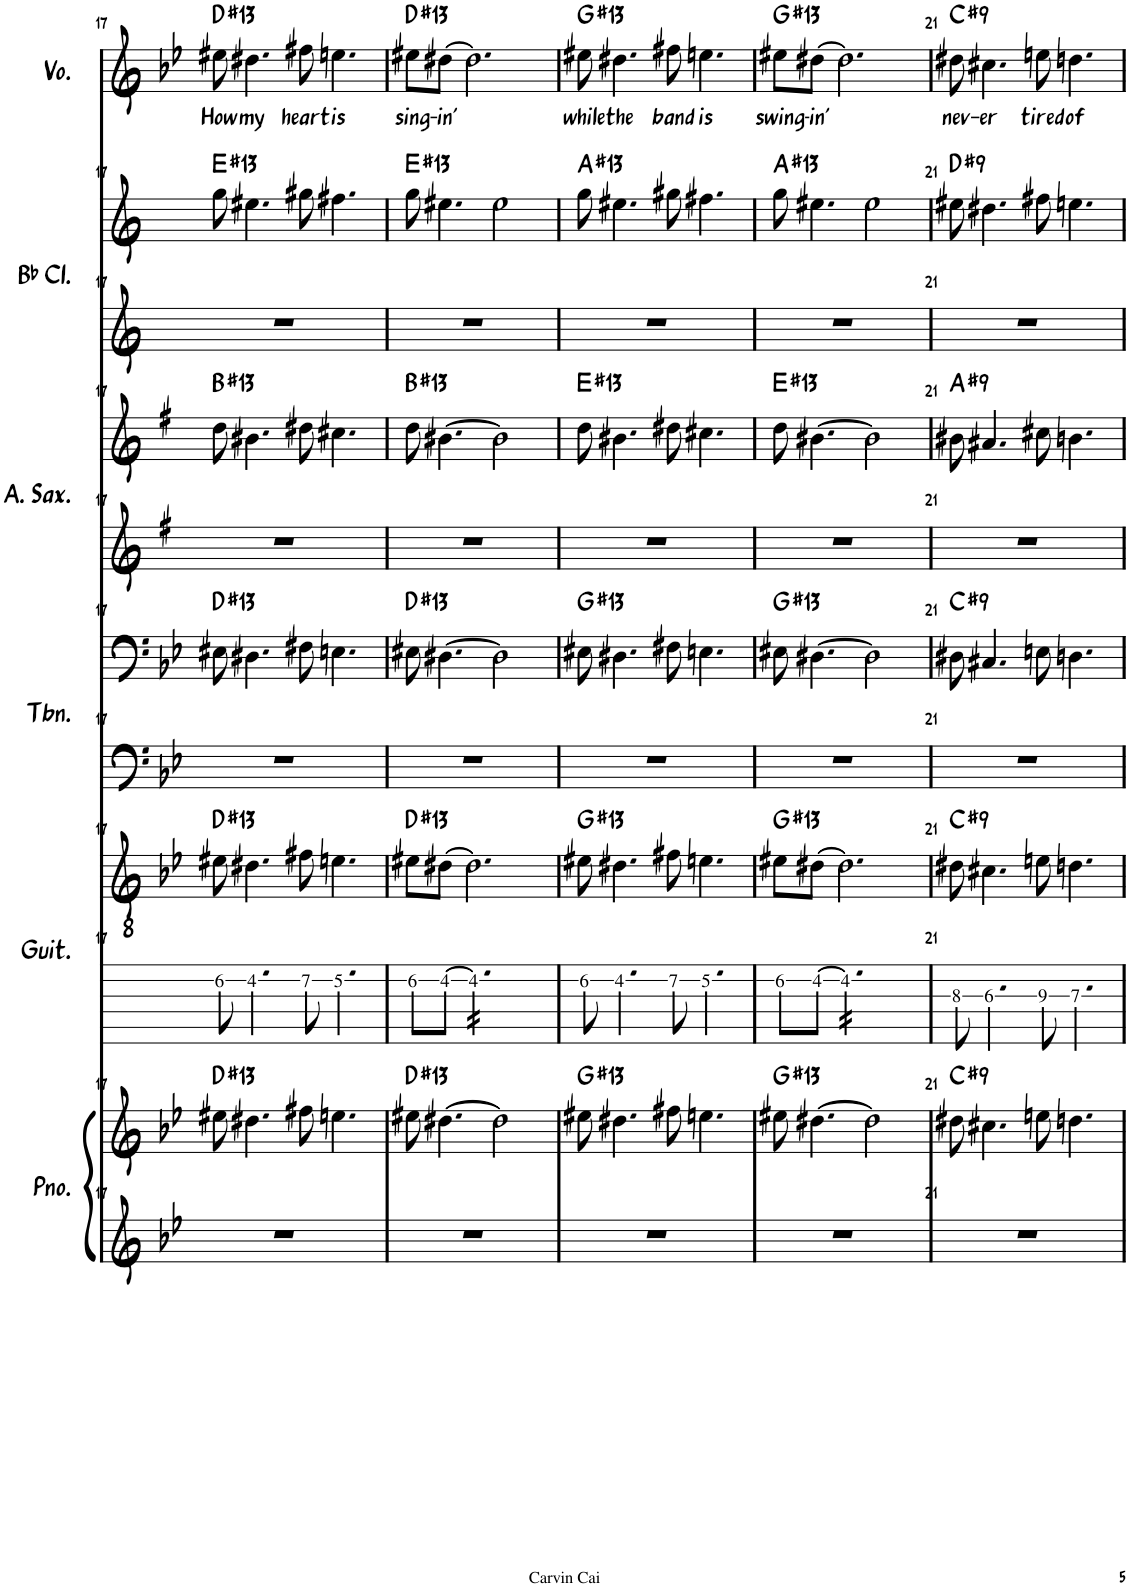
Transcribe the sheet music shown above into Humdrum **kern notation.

**kern	**kern	**harte	**kern	**kern	**harte	**kern	**kern	**harte	**kern	**kern	**harte	**kern	**kern	**harte	**kern	**text	**harte
*part6	*part6	*part6	*part5	*part5	*part5	*part4	*part4	*part4	*part3	*part3	*part3	*part2	*part2	*part2	*part1	*part1	*part1
*staff11	*staff10	*	*staff9	*staff8	*	*staff7	*staff6	*	*staff5	*staff4	*	*staff3	*staff2	*	*staff1	*staff1	*
*I"钢琴	*	*	*I"原音吉他	*	*	*I"长号	*	*	*I"中音萨克斯	*	*	*I"降B调单簧管	*	*	*I"人声	*	*
!!LO:PB:g=z
*clefG2	*clefG2	*	*	*clefGv2	*	*clefF4	*clefF4	*	*clefG2	*clefG2	*	*clefG2	*clefG2	*	*clefG2	*	*
*	*	*	*	*	*	*	*	*	*Trd5c9	*Trd5c9	*	*Trd1c2	*Trd1c2	*	*	*	*
*k[b-e-]	*k[b-e-]	*	*k[b-e-]	*k[b-e-]	*	*k[b-e-]	*k[b-e-]	*	*k[f#]	*k[f#]	*	*k[]	*k[]	*	*k[b-e-]	*	*
*M4/4	*M4/4	*	*M4/4	*M4/4	*	*M4/4	*M4/4	*	*M4/4	*M4/4	*	*M4/4	*M4/4	*	*M4/4	*	*
=17	=17	=17	=17	=17	=17	=17	=17	=17	=17	=17	=17	=17	=17	=17	=17	=17	=17
!	!	!LO:H:kt=13	!	!	!LO:H:kt=13	!	!	!LO:H:kt=13	!	!	!LO:H:kt=13	!	!	!LO:H:kt=13	!	!LO:LY:b	!LO:H:kt=13
1r	8ee#X\	D#:9(11,13)	8e#X\	8e#X\	D#:9(11,13)	1r	8E#X\	D#:9(11,13)	1r	8dd\	B#:9(11,13)	1r	8gg\	E#:9(11,13)	8ee#X\	How	D#:9(11,13)
!	!	!	!	!	!	!	!	!	!	!	!	!	!	!	!	!LO:LY:b	!
.	4.dd#X\	.	4.d#X\	4.d#X\	.	.	4.D#X\	.	.	4.b#X\	.	.	4.ee#X\	.	4.dd#X\	my	.
!	!	!	!	!	!	!	!	!	!	!	!	!	!	!	!	!LO:LY:b	!
.	8ff#X\	.	8f#X\	8f#X\	.	.	8F#X\	.	.	8dd#X\	.	.	8gg#X\	.	8ff#X\	heart	.
!	!	!	!	!	!	!	!	!	!	!	!	!	!	!	!	!LO:LY:b	!
.	4.een\	.	4.en\	4.en\	.	.	4.En\	.	.	4.cc#X\	.	.	4.ff#X\	.	4.een\	is	.
=18	=18	=18	=18	=18	=18	=18	=18	=18	=18	=18	=18	=18	=18	=18	=18	=18	=18
!	!	!LO:H:kt=13	!	!	!LO:H:kt=13	!	!	!LO:H:kt=13	!	!	!LO:H:kt=13	!	!	!LO:H:kt=13	!	!LO:LY:b	!LO:H:kt=13
1r	8ee#X\	D#:9(11,13)	8e#X\L	8e#X\L	D#:9(11,13)	1r	8E#X\	D#:9(11,13)	1r	8dd\	B#:9(11,13)	1r	8gg\	E#:9(11,13)	8ee#X\L	sing-	D#:9(11,13)
!	!	!	!	!	!	!	!	!	!	!	!	!	!	!	!	!LO:LY:b	!
.	[4.dd#X\	.	[8d#X\J	[8d#X\J	.	.	[4.D#X\	.	.	[4.b#X\	.	.	4.ee#X\	.	[8dd#X\J	-in'	.
.	.	.	2.d#\]	2.d#\]	.	.	.	.	.	.	.	.	.	.	2.dd#\]	.	.
.	2dd#\]	.	.	.	.	.	2D#\]	.	.	2b#\]	.	.	2ee#\	.	.	.	.
=19	=19	=19	=19	=19	=19	=19	=19	=19	=19	=19	=19	=19	=19	=19	=19	=19	=19
!	!	!LO:H:kt=13	!	!	!LO:H:kt=13	!	!	!LO:H:kt=13	!	!	!LO:H:kt=13	!	!	!LO:H:kt=13	!	!LO:LY:b	!LO:H:kt=13
1r	8ee#X\	G#:9(11,13)	8e#X\	8e#X\	G#:9(11,13)	1r	8E#X\	G#:9(11,13)	1r	8dd\	E#:9(11,13)	1r	8gg\	A#:9(11,13)	8ee#X\	while	G#:9(11,13)
!	!	!	!	!	!	!	!	!	!	!	!	!	!	!	!	!LO:LY:b	!
.	4.dd#X\	.	4.d#X\	4.d#X\	.	.	4.D#X\	.	.	4.b#X\	.	.	4.ee#X\	.	4.dd#X\	the	.
!	!	!	!	!	!	!	!	!	!	!	!	!	!	!	!	!LO:LY:b	!
.	8ff#X\	.	8f#X\	8f#X\	.	.	8F#X\	.	.	8dd#X\	.	.	8gg#X\	.	8ff#X\	band	.
!	!	!	!	!	!	!	!	!	!	!	!	!	!	!	!	!LO:LY:b	!
.	4.een\	.	4.en\	4.en\	.	.	4.En\	.	.	4.cc#X\	.	.	4.ff#X\	.	4.een\	is	.
=20	=20	=20	=20	=20	=20	=20	=20	=20	=20	=20	=20	=20	=20	=20	=20	=20	=20
!	!	!LO:H:kt=13	!	!	!LO:H:kt=13	!	!	!LO:H:kt=13	!	!	!LO:H:kt=13	!	!	!LO:H:kt=13	!	!LO:LY:b	!LO:H:kt=13
1r	8ee#X\	G#:9(11,13)	8e#X\L	8e#X\L	G#:9(11,13)	1r	8E#X\	G#:9(11,13)	1r	8dd\	E#:9(11,13)	1r	8gg\	A#:9(11,13)	8ee#X\L	swing-	G#:9(11,13)
!	!	!	!	!	!	!	!	!	!	!	!	!	!	!	!	!LO:LY:b	!
.	[4.dd#X\	.	[8d#X\J	[8d#X\J	.	.	[4.D#X\	.	.	[4.b#X\	.	.	4.ee#X\	.	[8dd#X\J	-in'	.
.	.	.	2.d#\]	2.d#\]	.	.	.	.	.	.	.	.	.	.	2.dd#\]	.	.
.	2dd#\]	.	.	.	.	.	2D#\]	.	.	2b#\]	.	.	2ee#\	.	.	.	.
=21	=21	=21	=21	=21	=21	=21	=21	=21	=21	=21	=21	=21	=21	=21	=21	=21	=21
!	!	!LO:H:kt=9	!	!	!LO:H:kt=9	!	!	!LO:H:kt=9	!	!	!LO:H:kt=9	!	!	!LO:H:kt=9	!	!LO:LY:b	!LO:H:kt=9
1r	8dd#X\	C#:9	8d#X\	8d#X\	C#:9	1r	8D#X\	C#:9	1r	8b#X\	A#:9	1r	8ee#X\	D#:9	8dd#X\	nev-	C#:9
!	!	!	!	!	!	!	!	!	!	!	!	!	!	!	!	!LO:LY:b	!
.	4.cc#X\	.	4.c#X\	4.c#X\	.	.	4.C#X/	.	.	4.a#X/	.	.	4.dd#X\	.	4.cc#X\	-er	.
!	!	!	!	!	!	!	!	!	!	!	!	!	!	!	!	!LO:LY:b	!
.	8een\	.	8en\	8en\	.	.	8En\	.	.	8cc#X\	.	.	8ff#X\	.	8een\	tired	.
!	!	!	!	!	!	!	!	!	!	!	!	!	!	!	!	!LO:LY:b	!
.	4.ddn\	.	4.dn\	4.dn\	.	.	4.Dn\	.	.	4.bn\	.	.	4.een\	.	4.ddn\	of	.
=	=	=	=	=	=	=	=	=	=	=	=	=	=	=	=	=	=
*-	*-	*-	*-	*-	*-	*-	*-	*-	*-	*-	*-	*-	*-	*-	*-	*-	*-
